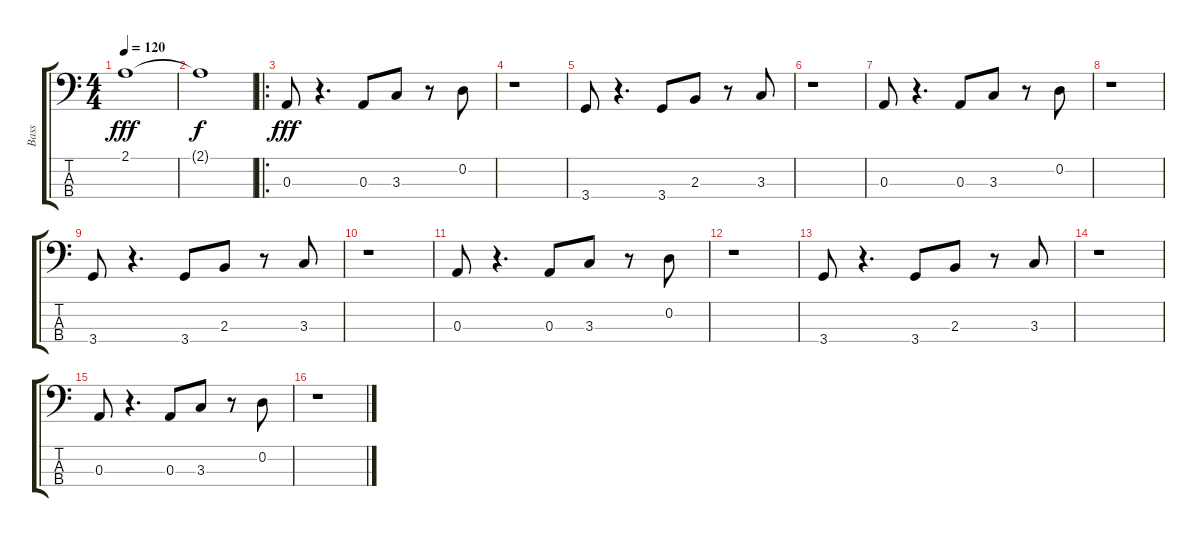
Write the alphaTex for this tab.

\track ("Bass" "Bass") {instrument electricbasspick}
\staff {score tabs}
\tuning (G2 D2 A1 E1) {hide}
\ts (4 4)
\tempo 120
\clef f4
\ks c
2.1.1{dy fff instrument electricbasspick} |
2.1{t}.1{dy f} |
\ro
0.3.8{dy fff} r.4{d} 0.3.8 3.3.8 r.8 0.2.8 |
r.1 |
3.4.8 r.4{d} 3.4.8 2.3.8 r.8 3.3.8 |
r.1 |
0.3.8 r.4{d} 0.3.8 3.3.8 r.8 0.2.8 |
r.1 |
3.4.8 r.4{d} 3.4.8 2.3.8 r.8 3.3.8 |
r.1 |
0.3.8 r.4{d} 0.3.8 3.3.8 r.8 0.2.8 |
r.1 |
3.4.8 r.4{d} 3.4.8 2.3.8 r.8 3.3.8 |
r.1 |
0.3.8 r.4{d} 0.3.8 3.3.8 r.8 0.2.8 |
r.1
